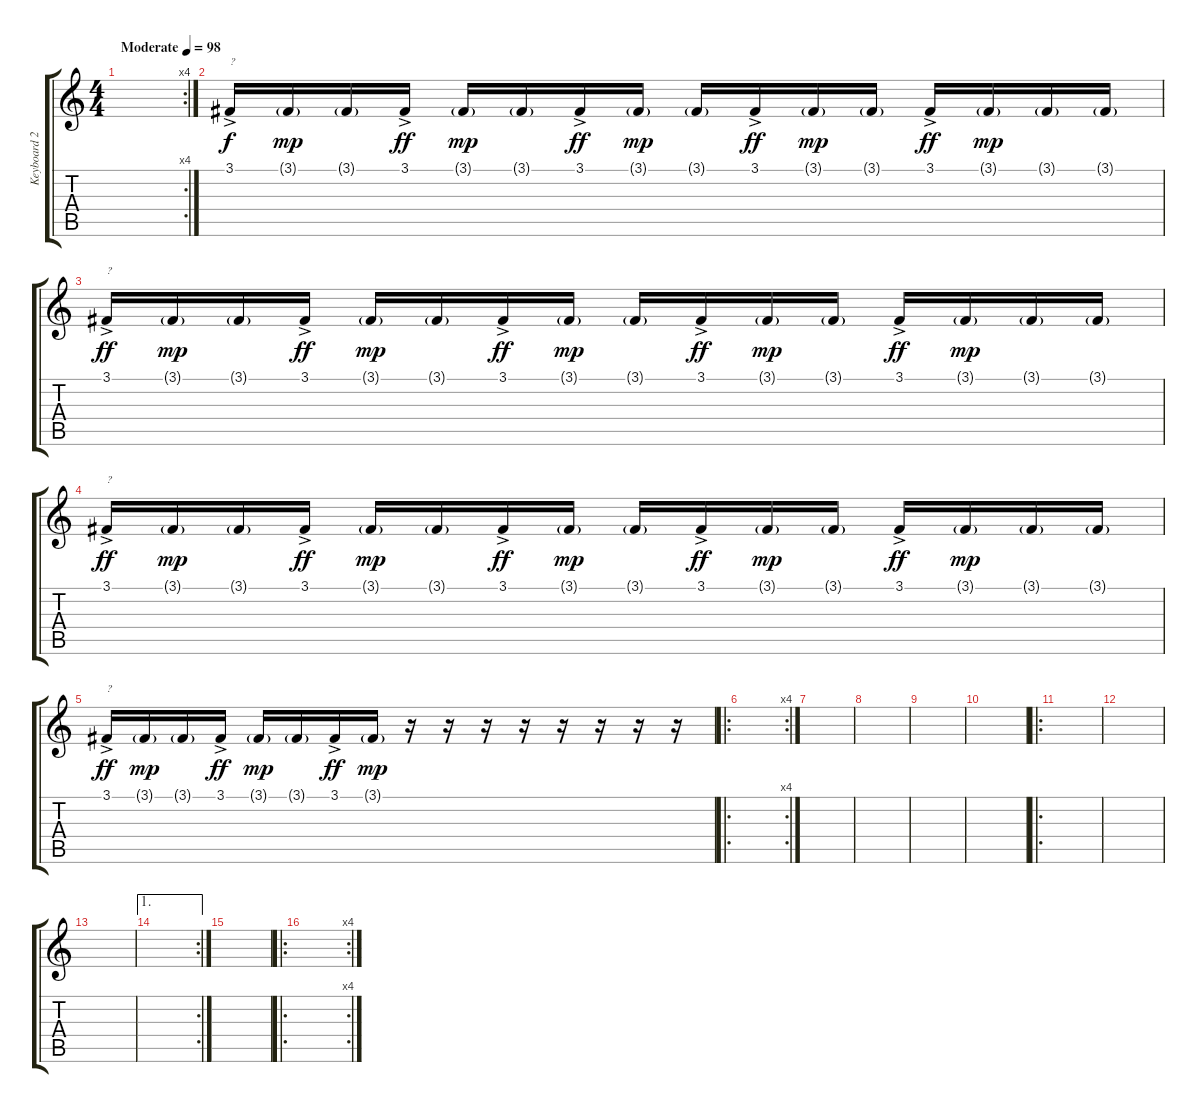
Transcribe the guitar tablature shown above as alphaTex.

\track ("Keyboard 2" "Keyboard 2") {instrument pad5bowed}
\staff {score tabs}
\tuning (Eb4 Bb3 Gb3 Db3 Ab2 Db2) {hide}
\rc 4
\ts (4 4)
\tempo (98 "Moderate")
\clef g2
\ks c
|
3.1{ac}.16{txt "?"} 3.1{g}.16{dy mp} 3.1{g}.16 3.1{ac}.16{dy ff} 3.1{g}.16{dy mp} 3.1{g}.16 3.1{ac}.16{dy ff} 3.1{g}.16{dy mp} 3.1{g}.16 3.1{ac}.16{dy ff} 3.1{g}.16{dy mp} 3.1{g}.16 3.1{ac}.16{dy ff} 3.1{g}.16{dy mp} 3.1{g}.16 3.1{g}.16 |
3.1{ac}.16{txt "?" dy ff} 3.1{g}.16{dy mp} 3.1{g}.16 3.1{ac}.16{dy ff} 3.1{g}.16{dy mp} 3.1{g}.16 3.1{ac}.16{dy ff} 3.1{g}.16{dy mp} 3.1{g}.16 3.1{ac}.16{dy ff} 3.1{g}.16{dy mp} 3.1{g}.16 3.1{ac}.16{dy ff} 3.1{g}.16{dy mp} 3.1{g}.16 3.1{g}.16 |
3.1{ac}.16{txt "?" dy ff} 3.1{g}.16{dy mp} 3.1{g}.16 3.1{ac}.16{dy ff} 3.1{g}.16{dy mp} 3.1{g}.16 3.1{ac}.16{dy ff} 3.1{g}.16{dy mp} 3.1{g}.16 3.1{ac}.16{dy ff} 3.1{g}.16{dy mp} 3.1{g}.16 3.1{ac}.16{dy ff} 3.1{g}.16{dy mp} 3.1{g}.16 3.1{g}.16 |
3.1{ac}.16{txt "?" dy ff} 3.1{g}.16{dy mp} 3.1{g}.16 3.1{ac}.16{dy ff} 3.1{g}.16{dy mp} 3.1{g}.16 3.1{ac}.16{dy ff} 3.1{g}.16{dy mp} r.16 r.16 r.16 r.16 r.16 r.16 r.16 r.16 |
\ro
\rc 4
|
|
|
|
|
\ro
|
|
|
\ae 1
\rc 2
|
|
\ro
\rc 4
